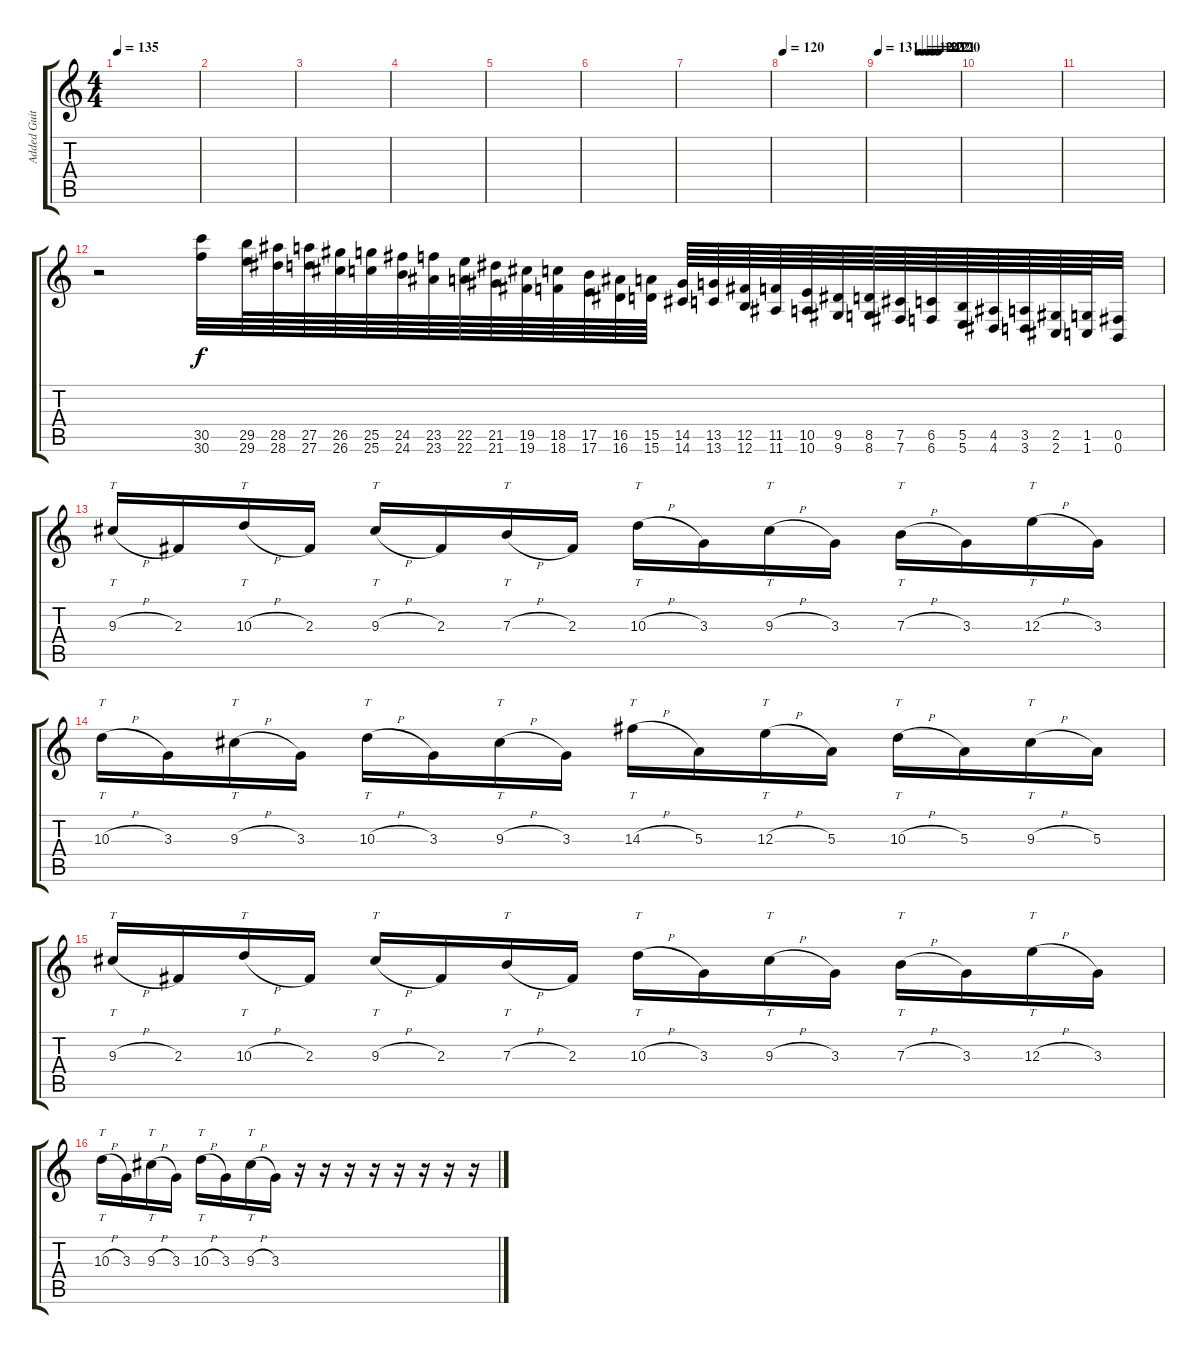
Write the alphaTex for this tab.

\track ("Added Guitar 2" "Added Guit") {instrument distortionguitar}
\staff {score tabs}
\tuning (Db4 Ab3 E3 B2 Gb2 B1) {hide}
\ts (4 4)
\tempo 135
\clef g2
\ks c
|
|
|
|
|
|
|
\tempo 120
|
\tempo 131
\tempo (124 0.5)
\tempo (123 0.5625)
\tempo (122 0.625)
\tempo (121 0.6875)
\tempo (120 0.75)
|
|
|
r.2{instrument guitarfretnoise} (30.5 30.6).32 (29.5 29.6).64 (28.5 28.6).64 (27.5 27.6).64 (26.5 26.6).64 (25.5 25.6).64 (24.5 24.6).64 (23.5 23.6).64 (22.5 22.6).64 (21.5 21.6).64 (19.5 19.6).64 (18.5 18.6).64 (17.5 17.6).64 (16.5 16.6).64 (15.5 15.6).64 (14.5 14.6).64 (13.5 13.6).64 (12.5 12.6).64 (11.5 11.6).64 (10.5 10.6).64 (9.5 9.6).64 (8.5 8.6).64 (7.5 7.6).64 (6.5 6.6).64 (5.5 5.6).64 (4.5 4.6).64 (3.5 3.6).64 (2.5 2.6).64 (1.5 1.6).64 (0.5 0.6).32 |
9.3{h}.16{tt volume 13 instrument distortionguitar} 2.3.16 10.3{h}.16{tt} 2.3.16 9.3{h}.16{tt} 2.3.16 7.3{h}.16{tt} 2.3.16 10.3{h}.16{tt} 3.3.16 9.3{h}.16{tt} 3.3.16 7.3{h}.16{tt} 3.3.16 12.3{h}.16{tt} 3.3.16 |
10.3{h}.16{tt} 3.3.16 9.3{h}.16{tt} 3.3.16 10.3{h}.16{tt} 3.3.16 9.3{h}.16{tt} 3.3.16 14.3{h}.16{tt} 5.3.16 12.3{h}.16{tt} 5.3.16 10.3{h}.16{tt} 5.3.16 9.3{h}.16{tt} 5.3.16 |
9.3{h}.16{tt} 2.3.16 10.3{h}.16{tt} 2.3.16 9.3{h}.16{tt} 2.3.16 7.3{h}.16{tt} 2.3.16 10.3{h}.16{tt} 3.3.16 9.3{h}.16{tt} 3.3.16 7.3{h}.16{tt} 3.3.16 12.3{h}.16{tt} 3.3.16 |
10.3{h}.16{tt} 3.3.16 9.3{h}.16{tt} 3.3.16 10.3{h}.16{tt} 3.3.16 9.3{h}.16{tt} 3.3.16 r.16 r.16 r.16 r.16 r.16 r.16 r.16 r.16
